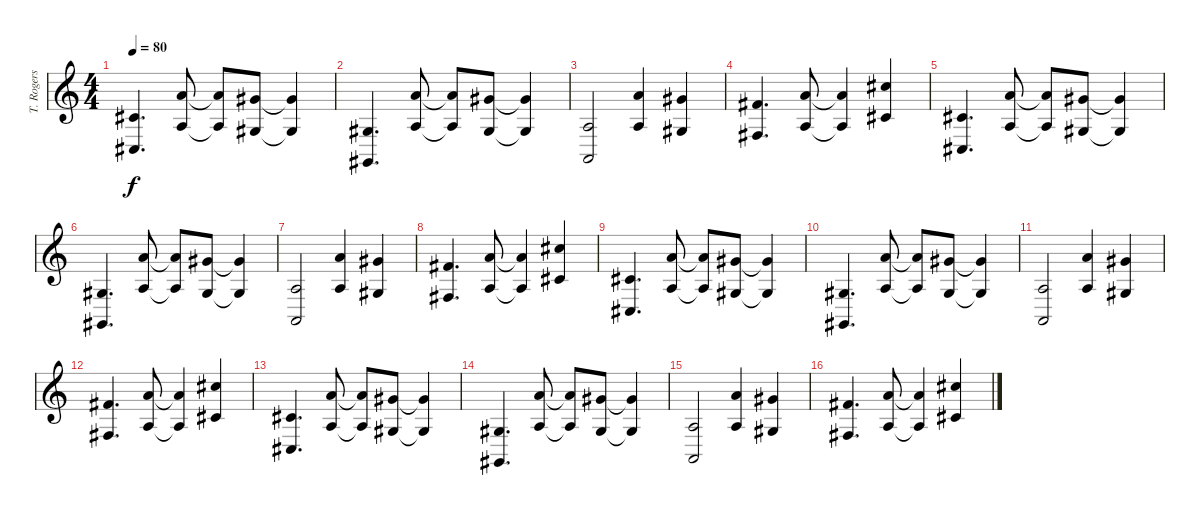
\track ("T. Rogers Keys" "T. Rogers ") {instrument acousticgrandpiano}
\staff {score}
\tuning (Db4 Ab3 E3 B2 Gb2 Db2) {hide}
\ts (4 4)
\tempo 80
\clef g2
\ks c
(9.3 7.5).4{d dy f instrument synthstrings2} (8.1 5.3).8 (8.1{t} 5.3{t}).8 (7.1 4.3).8 (7.1{t} 4.3{t}).4 |
(9.4 7.6).4{d} (8.1 5.3).8 (8.1{t} 5.3{t}).8 (7.1 4.3).8 (7.1{t} 4.3{t}).4 |
(10.4 8.6).2 (8.1 5.3).4 (7.1 4.3).4 |
(5.1 2.3).4{d} (8.1 5.3).8 (8.1{t} 5.3{t}).4 (12.1 9.3).4 |
(9.3 7.5).4{d} (8.1 5.3).8 (8.1{t} 5.3{t}).8 (7.1 4.3).8 (7.1{t} 4.3{t}).4 |
(9.4 7.6).4{d} (8.1 5.3).8 (8.1{t} 5.3{t}).8 (7.1 4.3).8 (7.1{t} 4.3{t}).4 |
(10.4 8.6).2 (8.1 5.3).4 (7.1 4.3).4 |
(5.1 2.3).4{d} (8.1 5.3).8 (8.1{t} 5.3{t}).4 (12.1 9.3).4 |
(9.3 7.5).4{d} (8.1 5.3).8 (8.1{t} 5.3{t}).8 (7.1 4.3).8 (7.1{t} 4.3{t}).4 |
(9.4 7.6).4{d} (8.1 5.3).8 (8.1{t} 5.3{t}).8 (7.1 4.3).8 (7.1{t} 4.3{t}).4 |
(10.4 8.6).2 (8.1 5.3).4 (7.1 4.3).4 |
(5.1 2.3).4{d} (8.1 5.3).8 (8.1{t} 5.3{t}).4 (12.1 9.3).4 |
(9.3 7.5).4{d} (8.1 5.3).8 (8.1{t} 5.3{t}).8 (7.1 4.3).8 (7.1{t} 4.3{t}).4 |
(9.4 7.6).4{d} (8.1 5.3).8 (8.1{t} 5.3{t}).8 (7.1 4.3).8 (7.1{t} 4.3{t}).4 |
(10.4 8.6).2 (8.1 5.3).4 (7.1 4.3).4 |
(5.1 2.3).4{d} (8.1 5.3).8 (8.1{t} 5.3{t}).4 (12.1 9.3).4
